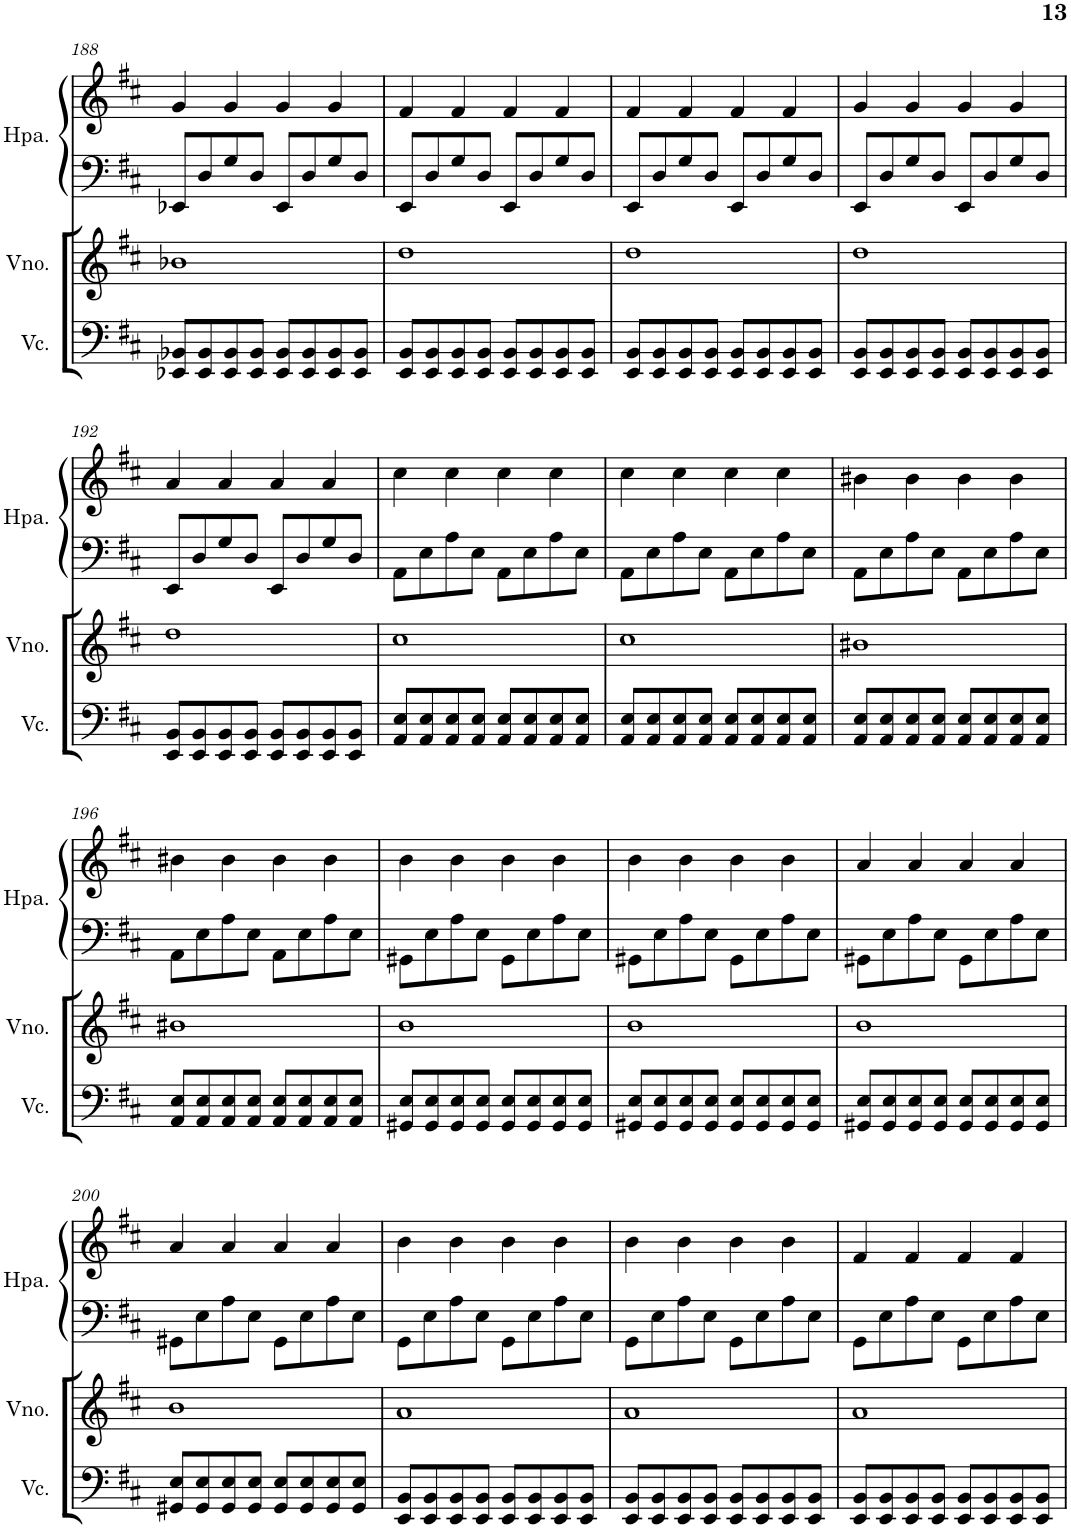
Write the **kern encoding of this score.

**kern	**kern	**kern	**kern
*part3	*part2	*part1	*part1
*staff4	*staff3	*staff2	*staff1
*I"Violoncelo	*I"Violino	*I"Harpa	*
*I'Vc.	*I'Vno.	*I'Hpa.	*
!!LO:PB:g=z
*clefF4	*clefG2	*clefF4	*clefG2
*k[f#c#]	*k[f#c#]	*k[f#c#]	*k[f#c#]
*M4/4	*M4/4	*M4/4	*M4/4
=188	=188	=188	=188
8EE-X/ 8BB-X/L	1b-X	8EE-X/L	4g/
8EE-/ 8BB-/	.	8D/	.
8EE-/ 8BB-/	.	8G/	4g/
8EE-/ 8BB-/J	.	8D/J	.
8EE-/ 8BB-/L	.	8EE-/L	4g/
8EE-/ 8BB-/	.	8D/	.
8EE-/ 8BB-/	.	8G/	4g/
8EE-/ 8BB-/J	.	8D/J	.
=189	=189	=189	=189
8EE/ 8BB/L	1dd	8EE/L	4f#/
8EE/ 8BB/	.	8D/	.
8EE/ 8BB/	.	8G/	4f#/
8EE/ 8BB/J	.	8D/J	.
8EE/ 8BB/L	.	8EE/L	4f#/
8EE/ 8BB/	.	8D/	.
8EE/ 8BB/	.	8G/	4f#/
8EE/ 8BB/J	.	8D/J	.
=190	=190	=190	=190
8EE/ 8BB/L	1dd	8EE/L	4f#/
8EE/ 8BB/	.	8D/	.
8EE/ 8BB/	.	8G/	4f#/
8EE/ 8BB/J	.	8D/J	.
8EE/ 8BB/L	.	8EE/L	4f#/
8EE/ 8BB/	.	8D/	.
8EE/ 8BB/	.	8G/	4f#/
8EE/ 8BB/J	.	8D/J	.
=191	=191	=191	=191
8EE/ 8BB/L	1dd	8EE/L	4g/
8EE/ 8BB/	.	8D/	.
8EE/ 8BB/	.	8G/	4g/
8EE/ 8BB/J	.	8D/J	.
8EE/ 8BB/L	.	8EE/L	4g/
8EE/ 8BB/	.	8D/	.
8EE/ 8BB/	.	8G/	4g/
8EE/ 8BB/J	.	8D/J	.
!!LO:LB:g=z
=192	=192	=192	=192
8EE/ 8BB/L	1dd	8EE/L	4a/
8EE/ 8BB/	.	8D/	.
8EE/ 8BB/	.	8G/	4a/
8EE/ 8BB/J	.	8D/J	.
8EE/ 8BB/L	.	8EE/L	4a/
8EE/ 8BB/	.	8D/	.
8EE/ 8BB/	.	8G/	4a/
8EE/ 8BB/J	.	8D/J	.
=193	=193	=193	=193
8AA/ 8E/L	1cc#	8AA\L	4cc#\
8AA/ 8E/	.	8E\	.
8AA/ 8E/	.	8A\	4cc#\
8AA/ 8E/J	.	8E\J	.
8AA/ 8E/L	.	8AA\L	4cc#\
8AA/ 8E/	.	8E\	.
8AA/ 8E/	.	8A\	4cc#\
8AA/ 8E/J	.	8E\J	.
=194	=194	=194	=194
8AA/ 8E/L	1cc#	8AA\L	4cc#\
8AA/ 8E/	.	8E\	.
8AA/ 8E/	.	8A\	4cc#\
8AA/ 8E/J	.	8E\J	.
8AA/ 8E/L	.	8AA\L	4cc#\
8AA/ 8E/	.	8E\	.
8AA/ 8E/	.	8A\	4cc#\
8AA/ 8E/J	.	8E\J	.
=195	=195	=195	=195
8AA/ 8E/L	1b#X	8AA\L	4b#X\
8AA/ 8E/	.	8E\	.
8AA/ 8E/	.	8A\	4b#\
8AA/ 8E/J	.	8E\J	.
8AA/ 8E/L	.	8AA\L	4b#\
8AA/ 8E/	.	8E\	.
8AA/ 8E/	.	8A\	4b#\
8AA/ 8E/J	.	8E\J	.
!!LO:LB:g=z
=196	=196	=196	=196
8AA/ 8E/L	1b#X	8AA\L	4b#X\
8AA/ 8E/	.	8E\	.
8AA/ 8E/	.	8A\	4b#\
8AA/ 8E/J	.	8E\J	.
8AA/ 8E/L	.	8AA\L	4b#\
8AA/ 8E/	.	8E\	.
8AA/ 8E/	.	8A\	4b#\
8AA/ 8E/J	.	8E\J	.
=197	=197	=197	=197
8GG#X/ 8E/L	1b	8GG#X\L	4b\
8GG#/ 8E/	.	8E\	.
8GG#/ 8E/	.	8A\	4b\
8GG#/ 8E/J	.	8E\J	.
8GG#/ 8E/L	.	8GG#\L	4b\
8GG#/ 8E/	.	8E\	.
8GG#/ 8E/	.	8A\	4b\
8GG#/ 8E/J	.	8E\J	.
=198	=198	=198	=198
8GG#X/ 8E/L	1b	8GG#X\L	4b\
8GG#/ 8E/	.	8E\	.
8GG#/ 8E/	.	8A\	4b\
8GG#/ 8E/J	.	8E\J	.
8GG#/ 8E/L	.	8GG#\L	4b\
8GG#/ 8E/	.	8E\	.
8GG#/ 8E/	.	8A\	4b\
8GG#/ 8E/J	.	8E\J	.
=199	=199	=199	=199
8GG#X/ 8E/L	1b	8GG#X\L	4a/
8GG#/ 8E/	.	8E\	.
8GG#/ 8E/	.	8A\	4a/
8GG#/ 8E/J	.	8E\J	.
8GG#/ 8E/L	.	8GG#\L	4a/
8GG#/ 8E/	.	8E\	.
8GG#/ 8E/	.	8A\	4a/
8GG#/ 8E/J	.	8E\J	.
!!LO:LB:g=z
=200	=200	=200	=200
8GG#X/ 8E/L	1b	8GG#X\L	4a/
8GG#/ 8E/	.	8E\	.
8GG#/ 8E/	.	8A\	4a/
8GG#/ 8E/J	.	8E\J	.
8GG#/ 8E/L	.	8GG#\L	4a/
8GG#/ 8E/	.	8E\	.
8GG#/ 8E/	.	8A\	4a/
8GG#/ 8E/J	.	8E\J	.
=201	=201	=201	=201
8EE/ 8BB/L	1a	8GG\L	4b\
8EE/ 8BB/	.	8E\	.
8EE/ 8BB/	.	8A\	4b\
8EE/ 8BB/J	.	8E\J	.
8EE/ 8BB/L	.	8GG\L	4b\
8EE/ 8BB/	.	8E\	.
8EE/ 8BB/	.	8A\	4b\
8EE/ 8BB/J	.	8E\J	.
=202	=202	=202	=202
8EE/ 8BB/L	1a	8GG\L	4b\
8EE/ 8BB/	.	8E\	.
8EE/ 8BB/	.	8A\	4b\
8EE/ 8BB/J	.	8E\J	.
8EE/ 8BB/L	.	8GG\L	4b\
8EE/ 8BB/	.	8E\	.
8EE/ 8BB/	.	8A\	4b\
8EE/ 8BB/J	.	8E\J	.
=203	=203	=203	=203
8EE/ 8BB/L	1a	8GG\L	4f#/
8EE/ 8BB/	.	8E\	.
8EE/ 8BB/	.	8A\	4f#/
8EE/ 8BB/J	.	8E\J	.
8EE/ 8BB/L	.	8GG\L	4f#/
8EE/ 8BB/	.	8E\	.
8EE/ 8BB/	.	8A\	4f#/
8EE/ 8BB/J	.	8E\J	.
=	=	=	=
*-	*-	*-	*-
